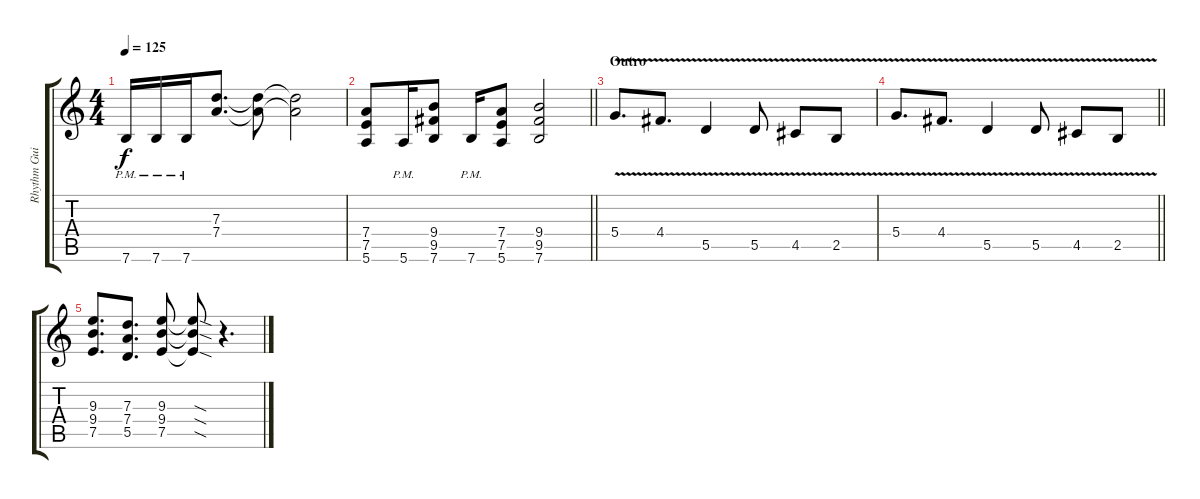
\track ("Rhythm Guitar" "Rhythm Gui") {instrument distortionguitar}
\staff {score tabs}
\tuning (E4 B3 G3 D3 A2 E2) {hide}
\ts (4 4)
\tempo 125
\clef g2
\ks c
7.6{pm}.16{dy f} 7.6{pm}.16 7.6{pm}.16 (7.3 7.4).8{d} (7.3{t} 7.4{t}).8 (7.3{t} 7.4{t}).2 |
\barLineRight lightlight
(7.4 7.5 5.6).8 5.6{pm}.16 (9.4 9.5 7.6).8 7.6{pm}.16 (7.4 7.5 5.6).8 (9.4 9.5 7.6).2 |
\section ("" "Outro")
5.4{v}.8{d} 4.4{v}.8{d} 5.5{v}.4 5.5{v}.8 4.5{v}.8 2.5{v}.8 |
\barLineRight lightlight
5.4{v}.8{d} 4.4{v}.8{d} 5.5{v}.4 5.5{v}.8 4.5{v}.8 2.5{v}.8 |
(9.3 9.4 7.5).8{d} (7.3 7.4 5.5).8{d} (9.3 9.4 7.5).8 (9.3{sod t} 9.4{sod t} 7.5{sod t}).8 r.4{d}
